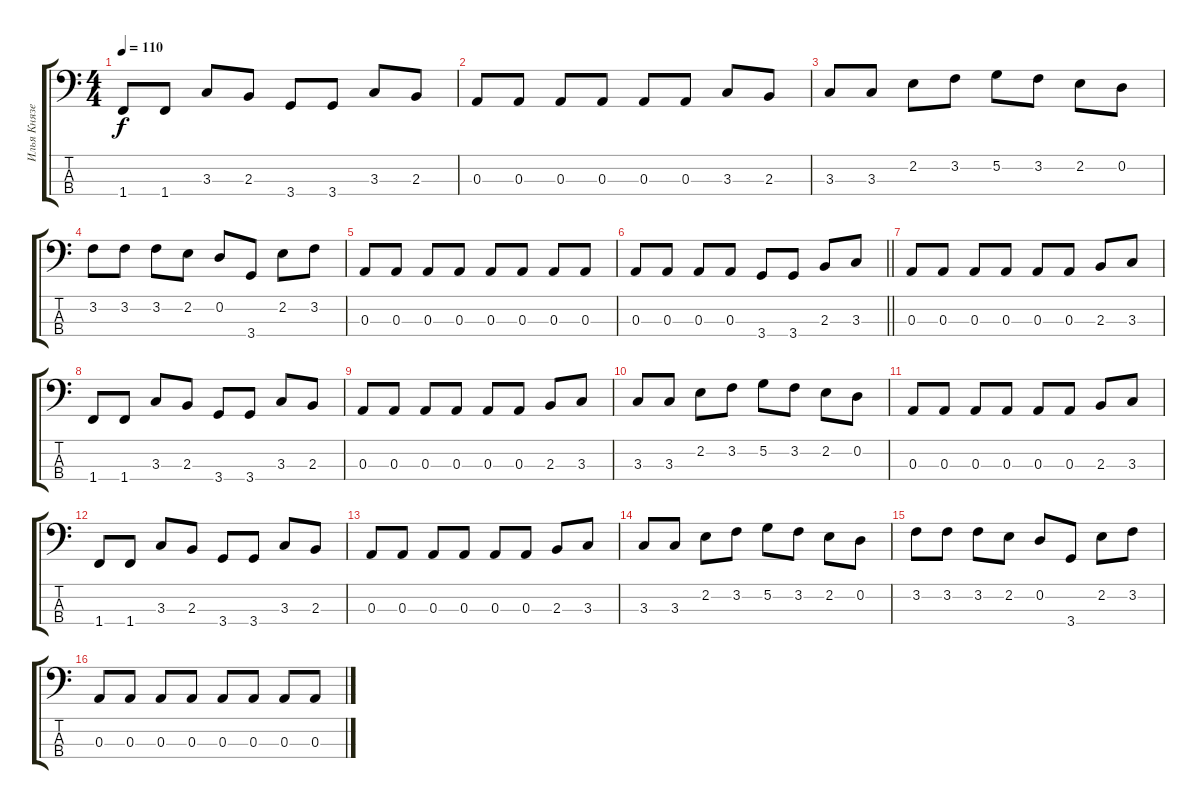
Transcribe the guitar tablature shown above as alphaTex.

\track ("Илья Князев" "Илья Князе") {instrument electricbasspick}
\staff {score tabs}
\tuning (G2 D2 A1 E1) {hide}
\ts (4 4)
\tempo 110
\clef f4
\ks c
1.4.8{dy f} 1.4.8 3.3.8 2.3.8 3.4.8 3.4.8 3.3.8 2.3.8 |
0.3.8 0.3.8 0.3.8 0.3.8 0.3.8 0.3.8 3.3.8 2.3.8 |
3.3.8 3.3.8 2.2.8 3.2.8 5.2.8 3.2.8 2.2.8 0.2.8 |
3.2.8 3.2.8 3.2.8 2.2.8 0.2.8 3.4.8 2.2.8 3.2.8 |
0.3.8 0.3.8 0.3.8 0.3.8 0.3.8 0.3.8 0.3.8 0.3.8 |
\barLineRight lightlight
0.3.8 0.3.8 0.3.8 0.3.8 3.4.8 3.4.8 2.3.8 3.3.8 |
\section ("" "")
0.3.8 0.3.8 0.3.8 0.3.8 0.3.8 0.3.8 2.3.8 3.3.8 |
1.4.8 1.4.8 3.3.8 2.3.8 3.4.8 3.4.8 3.3.8 2.3.8 |
0.3.8 0.3.8 0.3.8 0.3.8 0.3.8 0.3.8 2.3.8 3.3.8 |
3.3.8 3.3.8 2.2.8 3.2.8 5.2.8 3.2.8 2.2.8 0.2.8 |
0.3.8 0.3.8 0.3.8 0.3.8 0.3.8 0.3.8 2.3.8 3.3.8 |
1.4.8 1.4.8 3.3.8 2.3.8 3.4.8 3.4.8 3.3.8 2.3.8 |
0.3.8 0.3.8 0.3.8 0.3.8 0.3.8 0.3.8 2.3.8 3.3.8 |
3.3.8 3.3.8 2.2.8 3.2.8 5.2.8 3.2.8 2.2.8 0.2.8 |
3.2.8 3.2.8 3.2.8 2.2.8 0.2.8 3.4.8 2.2.8 3.2.8 |
0.3.8 0.3.8 0.3.8 0.3.8 0.3.8 0.3.8 0.3.8 0.3.8
